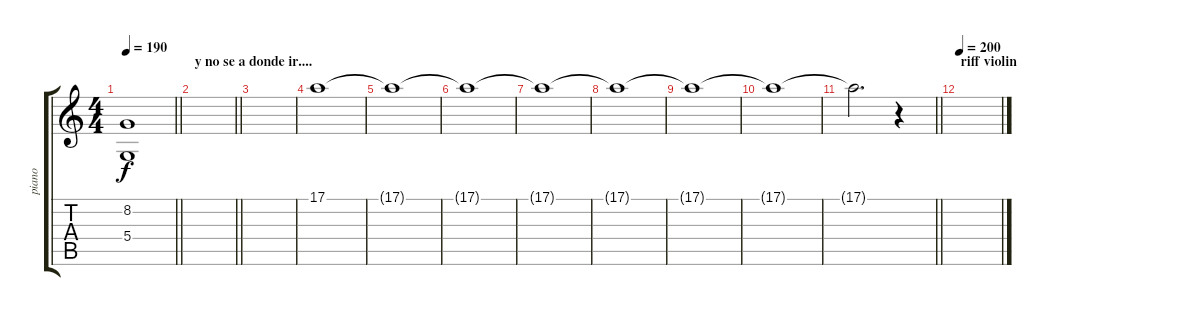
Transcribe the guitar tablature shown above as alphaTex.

\track ("piano" "piano") {instrument acousticgrandpiano}
\staff {score tabs}
\tuning (E4 B3 G3 D3 A2 E2) {hide}
\ts (4 4)
\tempo 190
\clef g2
\barLineRight lightlight
\ks c
(8.2{t} 5.4{t}).1{dy f} |
\section ("" "y no se a donde ir....")
\barLineRight lightlight
|
|
17.1.1 |
17.1{t}.1 |
17.1{t}.1 |
17.1{t}.1 |
17.1{t}.1 |
17.1{t}.1 |
17.1{t}.1 |
\barLineRight lightlight
17.1{t}.2{d} r.4 |
\section ("" "riff violin")
\tempo 200
